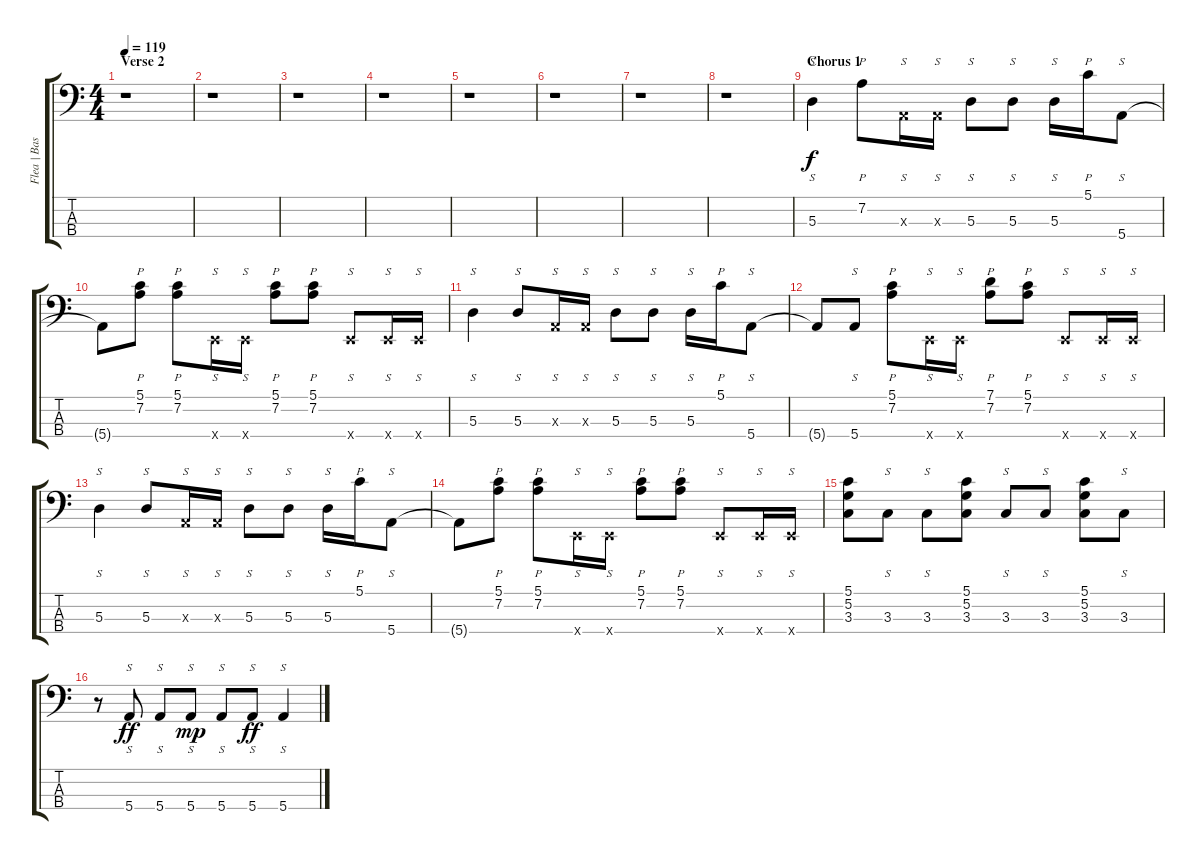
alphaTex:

\track ("Flea | Bass (Slap overdub)" "Flea | Bas") {instrument slapbass1}
\staff {score tabs}
\tuning (G2 D2 A1 E1) {hide}
\ts (4 4)
\section ("" "Verse 2")
\tempo 119
\clef f4
\ks c
r.1{dy f} |
r.1 |
r.1 |
r.1 |
r.1 |
r.1 |
r.1 |
r.1 |
\section ("" "Chorus 1")
5.3.4{s} 7.2.8{p} 0.3{x}.16{s} 0.3{x}.16{s} 5.3.8{s} 5.3.8{s} 5.3.16{s} 5.1.16{p} 5.4.8{s} |
5.4{t}.8 (5.1 7.2).8{p} (5.1 7.2).8{p} 0.4{x}.16{s} 0.4{x}.16{s} (5.1 7.2).8{p} (5.1 7.2).8{p} 0.4{x}.8{s} 0.4{x}.16{s} 0.4{x}.16{s} |
5.3.4{s} 5.3.8{s} 0.3{x}.16{s} 0.3{x}.16{s} 5.3.8{s} 5.3.8{s} 5.3.16{s} 5.1.16{p} 5.4.8{s} |
5.4{t}.8 5.4.8{s} (5.1 7.2).8{p} 0.4{x}.16{s} 0.4{x}.16{s} (7.1 7.2).8{p} (5.1 7.2).8{p} 0.4{x}.8{s} 0.4{x}.16{s} 0.4{x}.16{s} |
5.3.4{s} 5.3.8{s} 0.3{x}.16{s} 0.3{x}.16{s} 5.3.8{s} 5.3.8{s} 5.3.16{s} 5.1.16{p} 5.4.8{s} |
5.4{t}.8 (5.1 7.2).8{p} (5.1 7.2).8{p} 0.4{x}.16{s} 0.4{x}.16{s} (5.1 7.2).8{p} (5.1 7.2).8{p} 0.4{x}.8{s} 0.4{x}.16{s} 0.4{x}.16{s} |
(5.1 5.2 3.3).8 3.3.8{s} 3.3.8{s} (5.1 5.2 3.3).8 3.3.8{s} 3.3.8{s} (5.1 5.2 3.3).8 3.3.8{s} |
r.8 5.4.8{s dy ff} 5.4.8{s} 5.4.8{s dy mp} 5.4.8{s} 5.4.8{s dy ff} 5.4.4{s}
